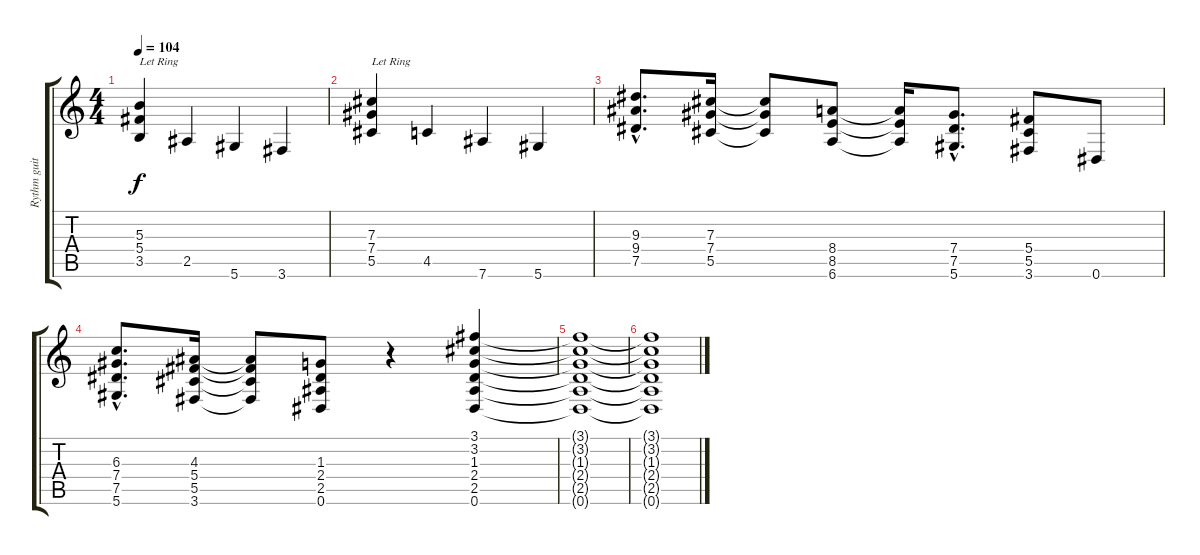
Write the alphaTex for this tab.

\track ("Rythm guitar 2" "Rythm guit") {instrument overdrivenguitar}
\staff {score tabs}
\tuning (Eb4 Bb3 Gb3 Db3 Ab2 Eb2) {hide}
\ts (4 4)
\tempo 104
\clef g2
\ks c
(5.3 5.4 3.5).4{txt "Let Ring" dy f} 2.5.4 5.6.4 3.6.4 |
(7.3 7.4 5.5).4{txt "Let Ring"} 4.5.4 7.6.4 5.6.4 |
(9.3{hac} 9.4{hac} 7.5{hac}).8{d} (7.3 7.4 5.5).16 (7.3{t} 7.4{t} 5.5{t}).8 (8.4 8.5 6.6).8 (8.4{t} 8.5{t} 6.6{t}).16 (7.4{hac} 7.5{hac} 5.6{hac}).8{d} (5.4 5.5 3.6).8 0.6.8 |
(6.3{hac} 7.4{hac} 7.5{hac} 5.6{hac}).8{d} (4.3 5.4 5.5 3.6).16 (4.3{t} 5.4{t} 5.5{t} 3.6{t}).8 (1.3 2.4 2.5 0.6).8 r.4 (3.1 3.2 1.3 2.4 2.5 0.6).4 |
(3.1{t} 3.2{t} 1.3{t} 2.4{t} 2.5{t} 0.6{t}).1 |
(3.1{t} 3.2{t} 1.3{t} 2.4{t} 2.5{t} 0.6{t}).1
